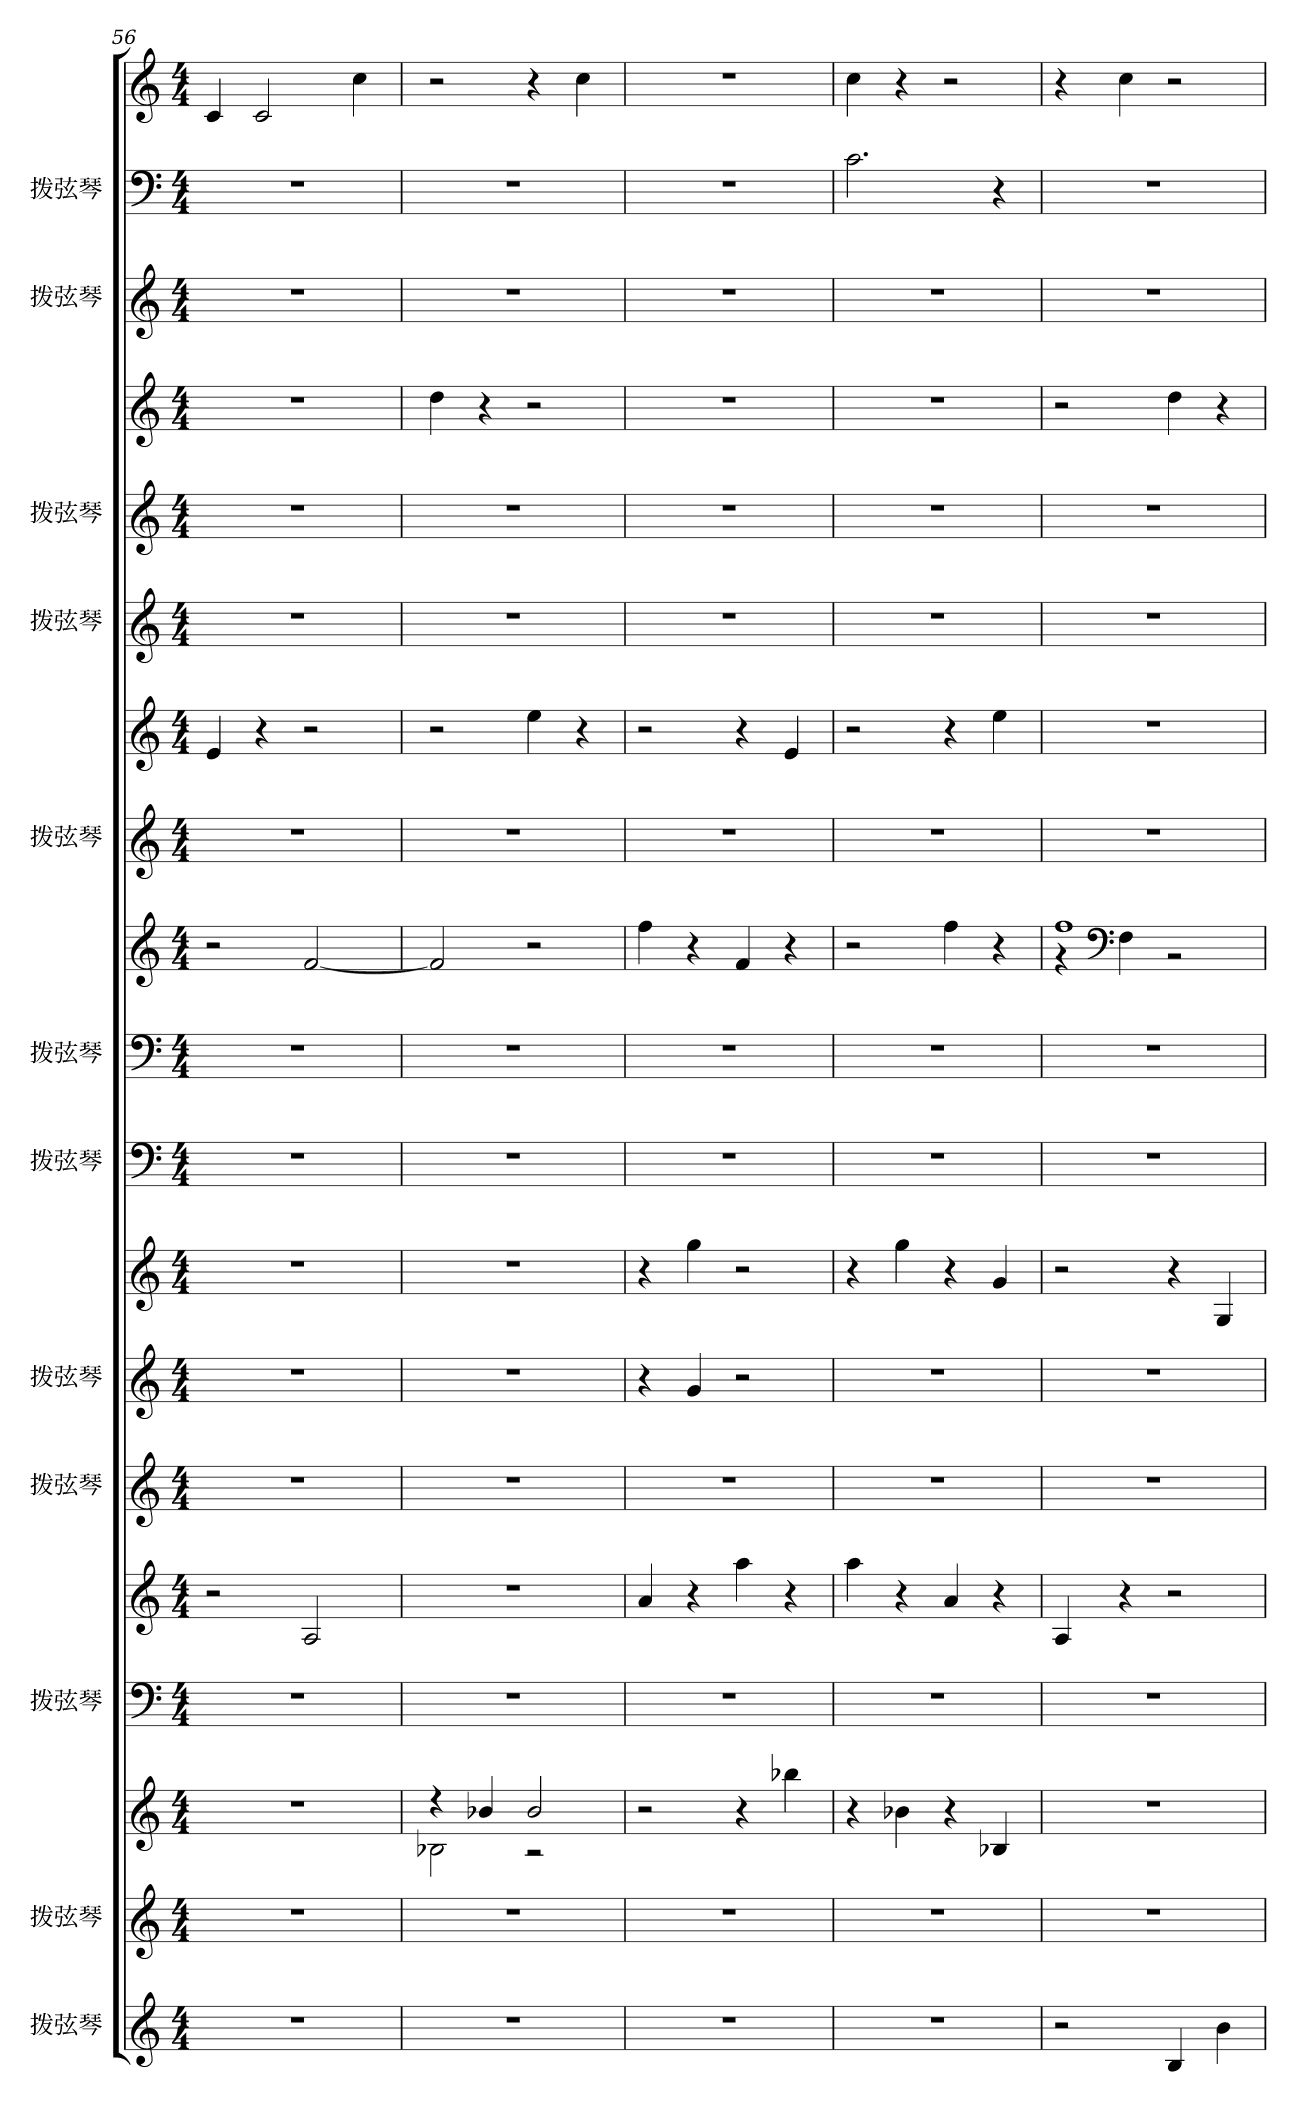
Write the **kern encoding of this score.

**kern	**kern	**kern	**kern	**kern	**kern	**kern	**kern	**kern	**kern	**kern	**kern	**kern	**kern	**kern	**kern	**kern	**kern	**kern
*part12	*part11	*part11	*part10	*part10	*part9	*part8	*part8	*part7	*part6	*part6	*part5	*part5	*part4	*part3	*part3	*part2	*part1	*part1
*staff19	*staff18	*staff17	*staff16	*staff15	*staff14	*staff13	*staff12	*staff11	*staff10	*staff9	*staff8	*staff7	*staff6	*staff5	*staff4	*staff3	*staff2	*staff1
*I"拨弦琴	*I"拨弦琴	*	*I"拨弦琴	*	*I"拨弦琴	*I"拨弦琴	*	*I"拨弦琴	*I"拨弦琴	*	*I"拨弦琴	*	*I"拨弦琴	*I"拨弦琴	*	*I"拨弦琴	*I"拨弦琴	*
*clefG2	*clefG2	*clefG2	*clefF4	*clefG2	*clefG2	*clefG2	*clefG2	*clefF4	*clefF4	*clefG2	*clefG2	*clefG2	*clefG2	*clefG2	*clefG2	*clefG2	*clefF4	*clefG2
*k[]	*k[]	*k[]	*k[]	*k[]	*k[]	*k[]	*k[]	*k[]	*k[]	*k[]	*k[]	*k[]	*k[]	*k[]	*k[]	*k[]	*k[]	*k[]
*M4/4	*M4/4	*M4/4	*M4/4	*M4/4	*M4/4	*M4/4	*M4/4	*M4/4	*M4/4	*M4/4	*M4/4	*M4/4	*M4/4	*M4/4	*M4/4	*M4/4	*M4/4	*M4/4
=56	=56	=56	=56	=56	=56	=56	=56	=56	=56	=56	=56	=56	=56	=56	=56	=56	=56	=56
1r	1r	1r	1r	2r	1r	1r	1r	1r	1r	2r	1r	4e/	1r	1r	1r	1r	1r	4c/
.	.	.	.	.	.	.	.	.	.	.	.	4r	.	.	.	.	.	2c/
.	.	.	.	2A/	.	.	.	.	.	[2f/	.	2r	.	.	.	.	.	.
.	.	.	.	.	.	.	.	.	.	.	.	.	.	.	.	.	.	4cc\
!!LO:PB:g=z
=57	=57	=57	=57	=57	=57	=57	=57	=57	=57	=57	=57	=57	=57	=57	=57	=57	=57	=57
*	*	*^	*	*	*	*	*	*	*	*	*	*	*	*	*	*	*	*
1r	1r	4r	2B-X\	1r	1r	1r	1r	1r	1r	1r	2f/]	1r	2r	1r	1r	4dd\	1r	1r	2r
.	.	4b-X/	.	.	.	.	.	.	.	.	.	.	.	.	.	4r	.	.	.
.	.	2b-/	2r	.	.	.	.	.	.	.	2r	.	4ee\	.	.	2r	.	.	4r
.	.	.	.	.	.	.	.	.	.	.	.	.	4r	.	.	.	.	.	4cc\
*	*	*v	*v	*	*	*	*	*	*	*	*	*	*	*	*	*	*	*	*
=58	=58	=58	=58	=58	=58	=58	=58	=58	=58	=58	=58	=58	=58	=58	=58	=58	=58	=58
1r	1r	2r	1r	4a/	1r	4r	4r	1r	1r	4ff\	1r	2r	1r	1r	1r	1r	1r	1r
.	.	.	.	4r	.	4g/	4gg\	.	.	4r	.	.	.	.	.	.	.	.
.	.	4r	.	4aa\	.	2r	2r	.	.	4f/	.	4r	.	.	.	.	.	.
.	.	4bb-X\	.	4r	.	.	.	.	.	4r	.	4e/	.	.	.	.	.	.
=59	=59	=59	=59	=59	=59	=59	=59	=59	=59	=59	=59	=59	=59	=59	=59	=59	=59	=59
1r	1r	4r	1r	4aa\	1r	1r	4r	1r	1r	2r	1r	2r	1r	1r	1r	1r	2.c\	4cc\
.	.	4b-X\	.	4r	.	.	4gg\	.	.	.	.	.	.	.	.	.	.	4r
.	.	4r	.	4a/	.	.	4r	.	.	4ff\	.	4r	.	.	.	.	.	2r
.	.	4B-X/	.	4r	.	.	4g/	.	.	4r	.	4ee\	.	.	.	.	4r	.
=60	=60	=60	=60	=60	=60	=60	=60	=60	=60	=60	=60	=60	=60	=60	=60	=60	=60	=60
*	*	*	*	*	*	*	*	*	*	*^	*	*	*	*	*	*	*	*
2r	1r	1r	1r	4A/	1r	1r	2r	1r	1r	1ff	4r	1r	1r	1r	1r	2r	1r	1r	4r
*	*	*	*	*	*	*	*	*	*	*clefF4	*	*	*	*	*	*	*	*	*
.	.	.	.	4r	.	.	.	.	.	.	4F\	.	.	.	.	.	.	.	4cc\
4B/	.	.	.	2r	.	.	4r	.	.	.	2r	.	.	.	.	4dd\	.	.	2r
4b\	.	.	.	.	.	.	4G/	.	.	.	.	.	.	.	.	4r	.	.	.
*	*	*	*	*	*	*	*	*	*	*v	*v	*	*	*	*	*	*	*	*
=	=	=	=	=	=	=	=	=	=	=	=	=	=	=	=	=	=	=
*-	*-	*-	*-	*-	*-	*-	*-	*-	*-	*-	*-	*-	*-	*-	*-	*-	*-	*-
